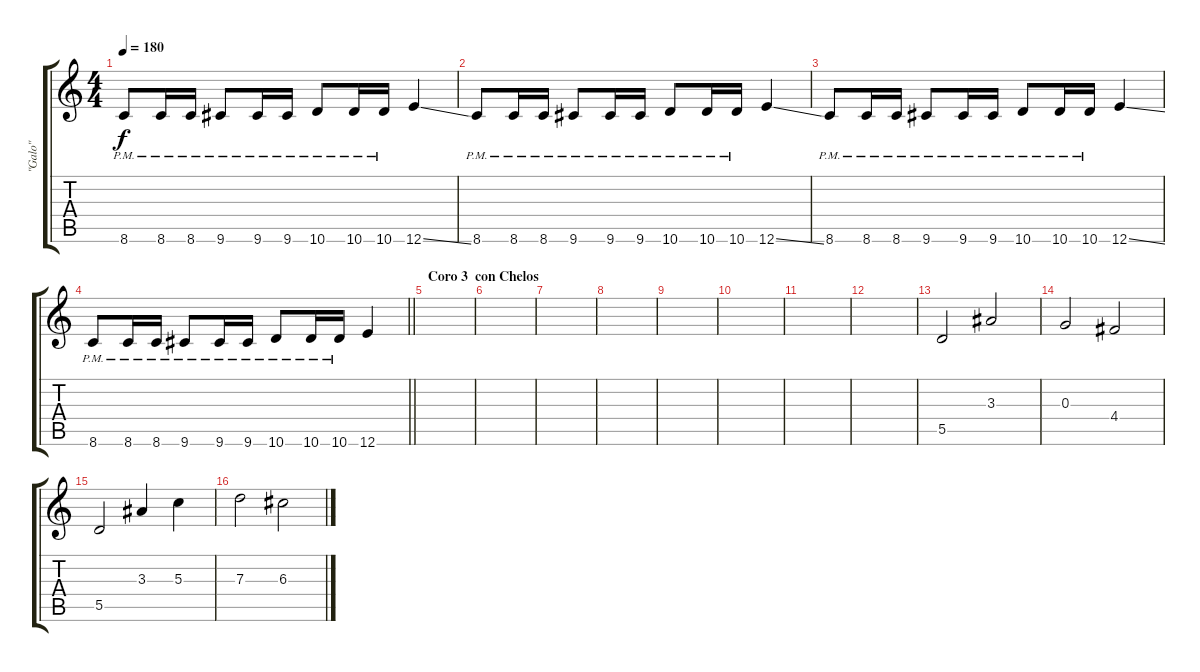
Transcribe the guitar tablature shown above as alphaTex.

\track ("\"Galo\"" "\"Galo\"") {instrument overdrivenguitar}
\staff {score tabs}
\tuning (E4 B3 G3 D3 A2 E2) {hide}
\ts (4 4)
\tempo 180
\clef g2
\ks c
8.6{pm}.8{dy f} 8.6{pm}.16 8.6{pm}.16 9.6{pm}.8 9.6{pm}.16 9.6{pm}.16 10.6{pm}.8 10.6{pm}.16 10.6{pm}.16 12.6{ss}.4 |
8.6{pm}.8 8.6{pm}.16 8.6{pm}.16 9.6{pm}.8 9.6{pm}.16 9.6{pm}.16 10.6{pm}.8 10.6{pm}.16 10.6{pm}.16 12.6{ss}.4 |
8.6{pm}.8 8.6{pm}.16 8.6{pm}.16 9.6{pm}.8 9.6{pm}.16 9.6{pm}.16 10.6{pm}.8 10.6{pm}.16 10.6{pm}.16 12.6{ss}.4 |
\barLineRight lightlight
8.6{pm}.8 8.6{pm}.16 8.6{pm}.16 9.6{pm}.8 9.6{pm}.16 9.6{pm}.16 10.6{pm}.8 10.6{pm}.16 10.6{pm}.16 12.6.4 |
\section ("" "Coro 3  con Chelos")
|
|
|
|
|
|
|
|
5.5.2{instrument cello} 3.3.2 |
0.3.2 4.4.2 |
5.5.2 3.3.4 5.3.4 |
7.3.2 6.3.2
